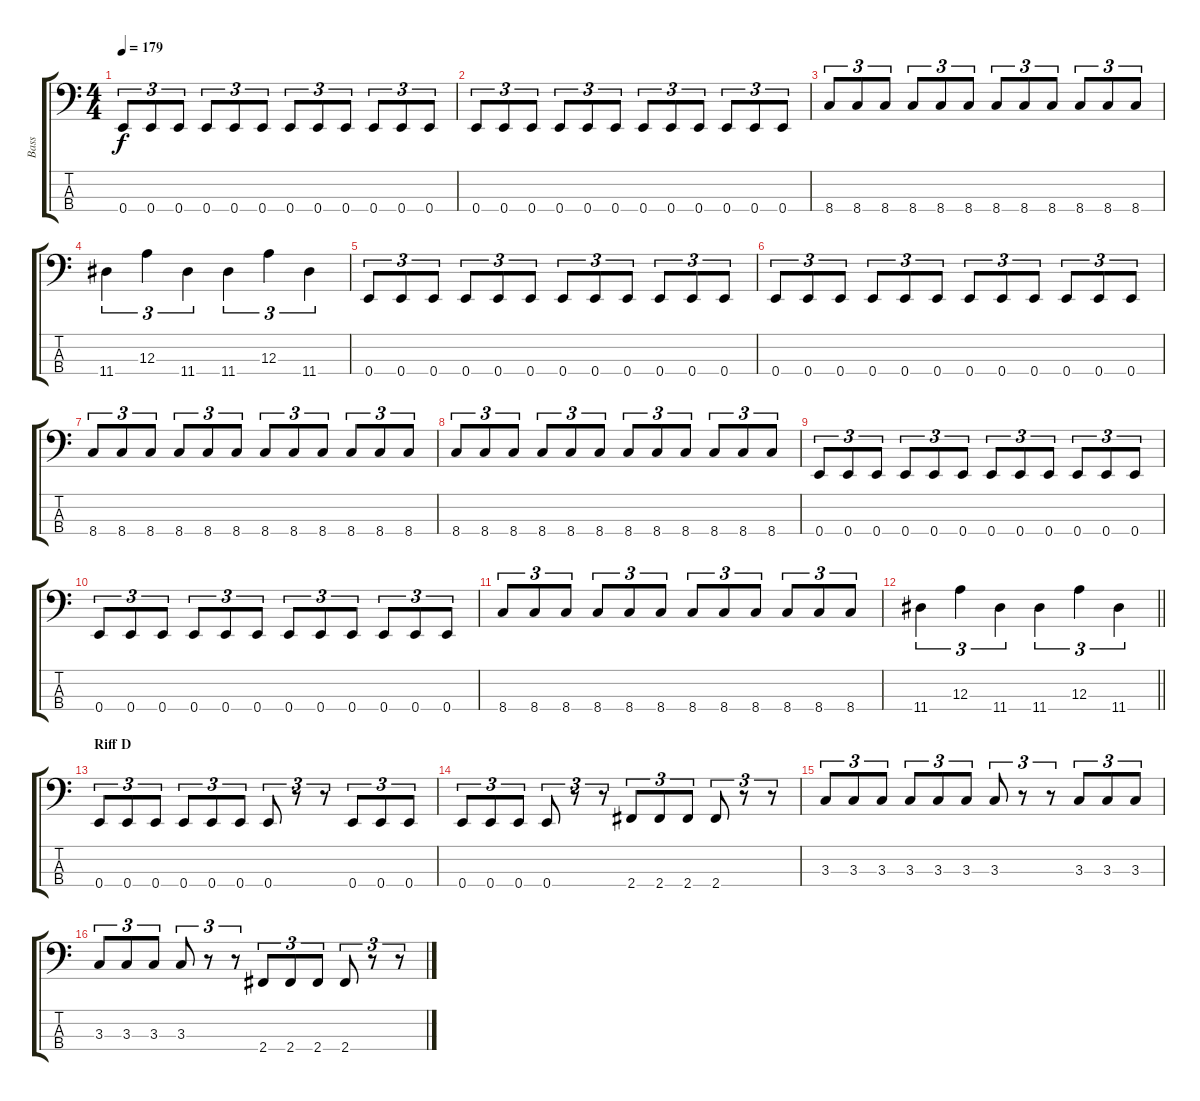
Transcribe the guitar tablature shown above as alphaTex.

\track ("Bass" "Bass") {instrument electricbassfinger}
\staff {score tabs}
\tuning (G2 D2 A1 E1) {hide}
\ts (4 4)
\tempo 179
\clef f4
\ks c
0.4.8{tu (3 2) dy f} 0.4.8{tu (3 2)} 0.4.8{tu (3 2)} 0.4.8{tu (3 2)} 0.4.8{tu (3 2)} 0.4.8{tu (3 2)} 0.4.8{tu (3 2)} 0.4.8{tu (3 2)} 0.4.8{tu (3 2)} 0.4.8{tu (3 2)} 0.4.8{tu (3 2)} 0.4.8{tu (3 2)} |
0.4.8{tu (3 2)} 0.4.8{tu (3 2)} 0.4.8{tu (3 2)} 0.4.8{tu (3 2)} 0.4.8{tu (3 2)} 0.4.8{tu (3 2)} 0.4.8{tu (3 2)} 0.4.8{tu (3 2)} 0.4.8{tu (3 2)} 0.4.8{tu (3 2)} 0.4.8{tu (3 2)} 0.4.8{tu (3 2)} |
8.4.8{tu (3 2)} 8.4.8{tu (3 2)} 8.4.8{tu (3 2)} 8.4.8{tu (3 2)} 8.4.8{tu (3 2)} 8.4.8{tu (3 2)} 8.4.8{tu (3 2)} 8.4.8{tu (3 2)} 8.4.8{tu (3 2)} 8.4.8{tu (3 2)} 8.4.8{tu (3 2)} 8.4.8{tu (3 2)} |
11.4.4{tu (3 2)} 12.3.4{tu (3 2)} 11.4.4{tu (3 2)} 11.4.4{tu (3 2)} 12.3.4{tu (3 2)} 11.4.4{tu (3 2)} |
0.4.8{tu (3 2)} 0.4.8{tu (3 2)} 0.4.8{tu (3 2)} 0.4.8{tu (3 2)} 0.4.8{tu (3 2)} 0.4.8{tu (3 2)} 0.4.8{tu (3 2)} 0.4.8{tu (3 2)} 0.4.8{tu (3 2)} 0.4.8{tu (3 2)} 0.4.8{tu (3 2)} 0.4.8{tu (3 2)} |
0.4.8{tu (3 2)} 0.4.8{tu (3 2)} 0.4.8{tu (3 2)} 0.4.8{tu (3 2)} 0.4.8{tu (3 2)} 0.4.8{tu (3 2)} 0.4.8{tu (3 2)} 0.4.8{tu (3 2)} 0.4.8{tu (3 2)} 0.4.8{tu (3 2)} 0.4.8{tu (3 2)} 0.4.8{tu (3 2)} |
8.4.8{tu (3 2)} 8.4.8{tu (3 2)} 8.4.8{tu (3 2)} 8.4.8{tu (3 2)} 8.4.8{tu (3 2)} 8.4.8{tu (3 2)} 8.4.8{tu (3 2)} 8.4.8{tu (3 2)} 8.4.8{tu (3 2)} 8.4.8{tu (3 2)} 8.4.8{tu (3 2)} 8.4.8{tu (3 2)} |
8.4.8{tu (3 2)} 8.4.8{tu (3 2)} 8.4.8{tu (3 2)} 8.4.8{tu (3 2)} 8.4.8{tu (3 2)} 8.4.8{tu (3 2)} 8.4.8{tu (3 2)} 8.4.8{tu (3 2)} 8.4.8{tu (3 2)} 8.4.8{tu (3 2)} 8.4.8{tu (3 2)} 8.4.8{tu (3 2)} |
0.4.8{tu (3 2)} 0.4.8{tu (3 2)} 0.4.8{tu (3 2)} 0.4.8{tu (3 2)} 0.4.8{tu (3 2)} 0.4.8{tu (3 2)} 0.4.8{tu (3 2)} 0.4.8{tu (3 2)} 0.4.8{tu (3 2)} 0.4.8{tu (3 2)} 0.4.8{tu (3 2)} 0.4.8{tu (3 2)} |
0.4.8{tu (3 2)} 0.4.8{tu (3 2)} 0.4.8{tu (3 2)} 0.4.8{tu (3 2)} 0.4.8{tu (3 2)} 0.4.8{tu (3 2)} 0.4.8{tu (3 2)} 0.4.8{tu (3 2)} 0.4.8{tu (3 2)} 0.4.8{tu (3 2)} 0.4.8{tu (3 2)} 0.4.8{tu (3 2)} |
8.4.8{tu (3 2)} 8.4.8{tu (3 2)} 8.4.8{tu (3 2)} 8.4.8{tu (3 2)} 8.4.8{tu (3 2)} 8.4.8{tu (3 2)} 8.4.8{tu (3 2)} 8.4.8{tu (3 2)} 8.4.8{tu (3 2)} 8.4.8{tu (3 2)} 8.4.8{tu (3 2)} 8.4.8{tu (3 2)} |
\barLineRight lightlight
11.4.4{tu (3 2)} 12.3.4{tu (3 2)} 11.4.4{tu (3 2)} 11.4.4{tu (3 2)} 12.3.4{tu (3 2)} 11.4.4{tu (3 2)} |
\section ("" "Riff D")
0.4.8{tu (3 2)} 0.4.8{tu (3 2)} 0.4.8{tu (3 2)} 0.4.8{tu (3 2)} 0.4.8{tu (3 2)} 0.4.8{tu (3 2)} 0.4.8{tu (3 2)} r.8{tu (3 2)} r.8{tu (3 2)} 0.4.8{tu (3 2)} 0.4.8{tu (3 2)} 0.4.8{tu (3 2)} |
0.4.8{tu (3 2)} 0.4.8{tu (3 2)} 0.4.8{tu (3 2)} 0.4.8{tu (3 2)} r.8{tu (3 2)} r.8{tu (3 2)} 2.4.8{tu (3 2)} 2.4.8{tu (3 2)} 2.4.8{tu (3 2)} 2.4.8{tu (3 2)} r.8{tu (3 2)} r.8{tu (3 2)} |
3.3.8{tu (3 2)} 3.3.8{tu (3 2)} 3.3.8{tu (3 2)} 3.3.8{tu (3 2)} 3.3.8{tu (3 2)} 3.3.8{tu (3 2)} 3.3.8{tu (3 2)} r.8{tu (3 2)} r.8{tu (3 2)} 3.3.8{tu (3 2)} 3.3.8{tu (3 2)} 3.3.8{tu (3 2)} |
3.3.8{tu (3 2)} 3.3.8{tu (3 2)} 3.3.8{tu (3 2)} 3.3.8{tu (3 2)} r.8{tu (3 2)} r.8{tu (3 2)} 2.4.8{tu (3 2)} 2.4.8{tu (3 2)} 2.4.8{tu (3 2)} 2.4.8{tu (3 2)} r.8{tu (3 2)} r.8{tu (3 2)}
